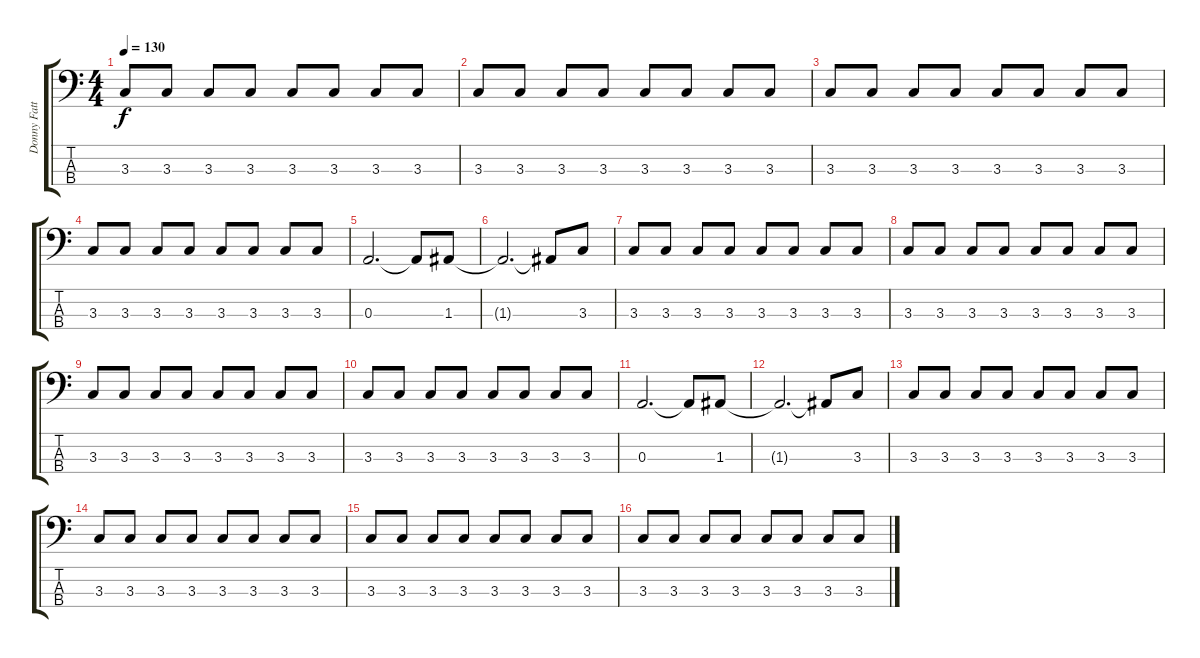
\track ("Donny Fattah" "Donny Fatt") {instrument electricbassfinger}
\staff {score tabs}
\tuning (G2 D2 A1 E1) {hide}
\ts (4 4)
\tempo 130
\clef f4
\ks c
3.3.8{dy f} 3.3.8 3.3.8 3.3.8 3.3.8 3.3.8 3.3.8 3.3.8 |
3.3.8 3.3.8 3.3.8 3.3.8 3.3.8 3.3.8 3.3.8 3.3.8 |
3.3.8 3.3.8 3.3.8 3.3.8 3.3.8 3.3.8 3.3.8 3.3.8 |
3.3.8 3.3.8 3.3.8 3.3.8 3.3.8 3.3.8 3.3.8 3.3.8 |
0.3.2{d} 0.3{t}.8 1.3.8 |
1.3{t}.2{d} 1.3{t}.8 3.3.8 |
3.3.8 3.3.8 3.3.8 3.3.8 3.3.8 3.3.8 3.3.8 3.3.8 |
3.3.8 3.3.8 3.3.8 3.3.8 3.3.8 3.3.8 3.3.8 3.3.8 |
3.3.8 3.3.8 3.3.8 3.3.8 3.3.8 3.3.8 3.3.8 3.3.8 |
3.3.8 3.3.8 3.3.8 3.3.8 3.3.8 3.3.8 3.3.8 3.3.8 |
0.3.2{d} 0.3{t}.8 1.3.8 |
1.3{t}.2{d} 1.3{t}.8 3.3.8 |
3.3.8 3.3.8 3.3.8 3.3.8 3.3.8 3.3.8 3.3.8 3.3.8 |
3.3.8 3.3.8 3.3.8 3.3.8 3.3.8 3.3.8 3.3.8 3.3.8 |
3.3.8 3.3.8 3.3.8 3.3.8 3.3.8 3.3.8 3.3.8 3.3.8 |
3.3.8 3.3.8 3.3.8 3.3.8 3.3.8 3.3.8 3.3.8 3.3.8
